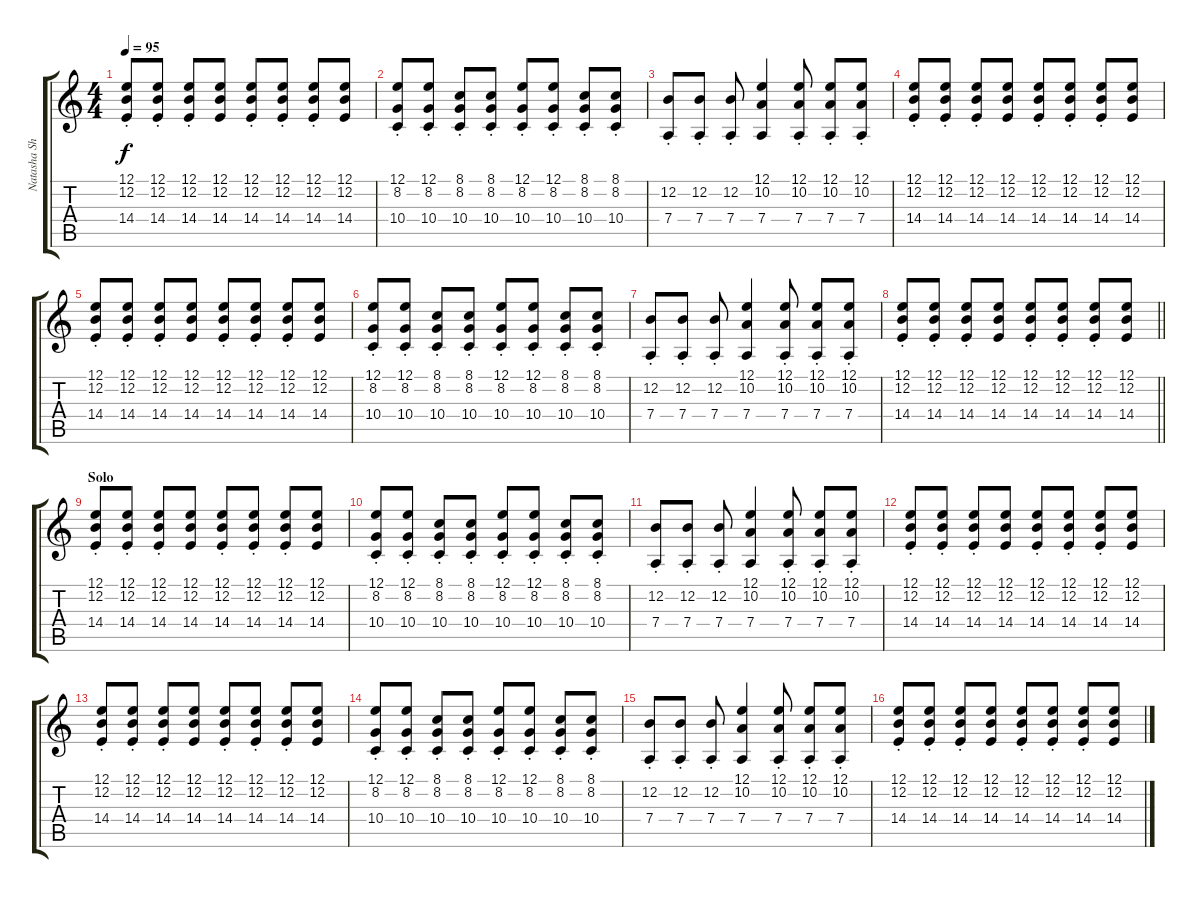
\track ("Natasha Shneider" "Natasha Sh") {instrument electricgrandpiano}
\staff {score tabs}
\tuning (E4 B3 G3 D3 A2 E2) {hide}
\ts (4 4)
\tempo 95
\clef g2
\ks c
(12.1{st} 12.2{st} 14.4{st}).8{dy f} (12.1{st} 12.2{st} 14.4{st}).8 (12.1{st} 12.2{st} 14.4{st}).8 (12.1 12.2 14.4).8 (12.1{st} 12.2{st} 14.4{st}).8 (12.1{st} 12.2{st} 14.4{st}).8 (12.1{st} 12.2{st} 14.4{st}).8 (12.1 12.2 14.4).8 |
(12.1{st} 8.2 10.4).8 (12.1{st} 8.2 10.4).8 (8.1{st} 8.2 10.4).8 (8.1{st} 8.2 10.4).8 (12.1{st} 8.2 10.4).8 (12.1{st} 8.2 10.4).8 (8.1{st} 8.2 10.4).8 (8.1{st} 8.2 10.4).8 |
(12.2 7.4{st}).8 (12.2 7.4{st}).8 (12.2 7.4{st}).8 (12.1 10.2 7.4).4 (12.1{st} 10.2 7.4{st}).8 (12.1{st} 10.2 7.4{st}).8 (12.1{st} 10.2 7.4{st}).8 |
(12.1{st} 12.2{st} 14.4{st}).8 (12.1{st} 12.2{st} 14.4{st}).8 (12.1{st} 12.2{st} 14.4{st}).8 (12.1 12.2 14.4).8 (12.1{st} 12.2{st} 14.4{st}).8 (12.1{st} 12.2{st} 14.4{st}).8 (12.1{st} 12.2{st} 14.4{st}).8 (12.1 12.2 14.4).8 |
(12.1{st} 12.2{st} 14.4{st}).8 (12.1{st} 12.2{st} 14.4{st}).8 (12.1{st} 12.2{st} 14.4{st}).8 (12.1 12.2 14.4).8 (12.1{st} 12.2{st} 14.4{st}).8 (12.1{st} 12.2{st} 14.4{st}).8 (12.1{st} 12.2{st} 14.4{st}).8 (12.1 12.2 14.4).8 |
(12.1{st} 8.2 10.4).8 (12.1{st} 8.2 10.4).8 (8.1{st} 8.2 10.4).8 (8.1{st} 8.2 10.4).8 (12.1{st} 8.2 10.4).8 (12.1{st} 8.2 10.4).8 (8.1{st} 8.2 10.4).8 (8.1{st} 8.2 10.4).8 |
(12.2 7.4{st}).8 (12.2 7.4{st}).8 (12.2 7.4{st}).8 (12.1 10.2 7.4).4 (12.1{st} 10.2 7.4{st}).8 (12.1{st} 10.2 7.4{st}).8 (12.1{st} 10.2 7.4{st}).8 |
\barLineRight lightlight
(12.1{st} 12.2{st} 14.4{st}).8 (12.1{st} 12.2{st} 14.4{st}).8 (12.1{st} 12.2{st} 14.4{st}).8 (12.1 12.2 14.4).8 (12.1{st} 12.2{st} 14.4{st}).8 (12.1{st} 12.2{st} 14.4{st}).8 (12.1{st} 12.2{st} 14.4{st}).8 (12.1 12.2 14.4).8 |
\section ("" "Solo")
(12.1{st} 12.2{st} 14.4{st}).8 (12.1{st} 12.2{st} 14.4{st}).8 (12.1{st} 12.2{st} 14.4{st}).8 (12.1 12.2 14.4).8 (12.1{st} 12.2{st} 14.4{st}).8 (12.1{st} 12.2{st} 14.4{st}).8 (12.1{st} 12.2{st} 14.4{st}).8 (12.1 12.2 14.4).8 |
(12.1{st} 8.2 10.4).8 (12.1{st} 8.2 10.4).8 (8.1{st} 8.2 10.4).8 (8.1{st} 8.2 10.4).8 (12.1{st} 8.2 10.4).8 (12.1{st} 8.2 10.4).8 (8.1{st} 8.2 10.4).8 (8.1{st} 8.2 10.4).8 |
(12.2 7.4{st}).8 (12.2 7.4{st}).8 (12.2 7.4{st}).8 (12.1 10.2 7.4).4 (12.1{st} 10.2 7.4{st}).8 (12.1{st} 10.2 7.4{st}).8 (12.1{st} 10.2 7.4{st}).8 |
(12.1{st} 12.2{st} 14.4{st}).8 (12.1{st} 12.2{st} 14.4{st}).8 (12.1{st} 12.2{st} 14.4{st}).8 (12.1 12.2 14.4).8 (12.1{st} 12.2{st} 14.4{st}).8 (12.1{st} 12.2{st} 14.4{st}).8 (12.1{st} 12.2{st} 14.4{st}).8 (12.1 12.2 14.4).8 |
(12.1{st} 12.2{st} 14.4{st}).8 (12.1{st} 12.2{st} 14.4{st}).8 (12.1{st} 12.2{st} 14.4{st}).8 (12.1 12.2 14.4).8 (12.1{st} 12.2{st} 14.4{st}).8 (12.1{st} 12.2{st} 14.4{st}).8 (12.1{st} 12.2{st} 14.4{st}).8 (12.1 12.2 14.4).8 |
(12.1{st} 8.2 10.4).8 (12.1{st} 8.2 10.4).8 (8.1{st} 8.2 10.4).8 (8.1{st} 8.2 10.4).8 (12.1{st} 8.2 10.4).8 (12.1{st} 8.2 10.4).8 (8.1{st} 8.2 10.4).8 (8.1{st} 8.2 10.4).8 |
(12.2 7.4{st}).8 (12.2 7.4{st}).8 (12.2 7.4{st}).8 (12.1 10.2 7.4).4 (12.1{st} 10.2 7.4{st}).8 (12.1{st} 10.2 7.4{st}).8 (12.1{st} 10.2 7.4{st}).8 |
(12.1{st} 12.2{st} 14.4{st}).8 (12.1{st} 12.2{st} 14.4{st}).8 (12.1{st} 12.2{st} 14.4{st}).8 (12.1 12.2 14.4).8 (12.1{st} 12.2{st} 14.4{st}).8 (12.1{st} 12.2{st} 14.4{st}).8 (12.1{st} 12.2{st} 14.4{st}).8 (12.1 12.2 14.4).8
